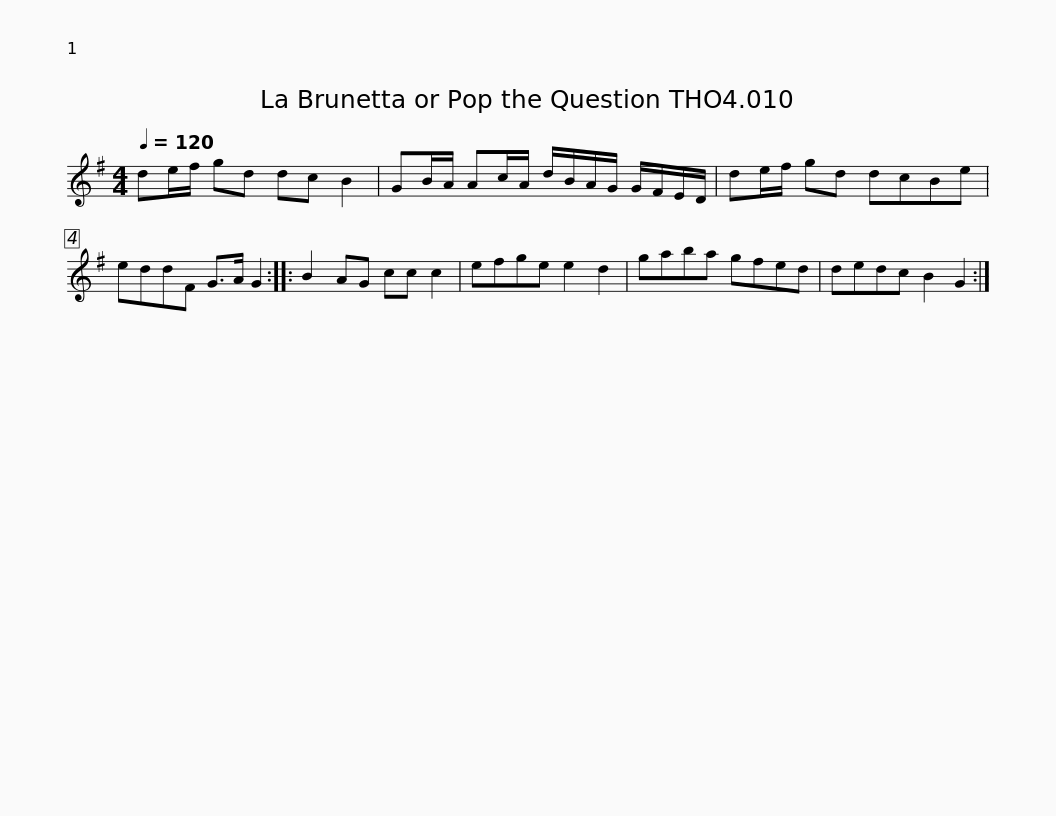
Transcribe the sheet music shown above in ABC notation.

X:1
L:1/8
Q:1/4=120
M:4/4
I:linebreak $
K:G
V:1 treble
V:1
 de/f/ gd dc B2 | GB/A/ Ac/A/ d/B/A/G/ G/F/E/D/ | de/f/ gd dcBe | eddF G>A G2 :: B2 AG cc c2 |$ %5
 efge e2 d2 | gaba gfed | dedc B2 G2 :| %8
